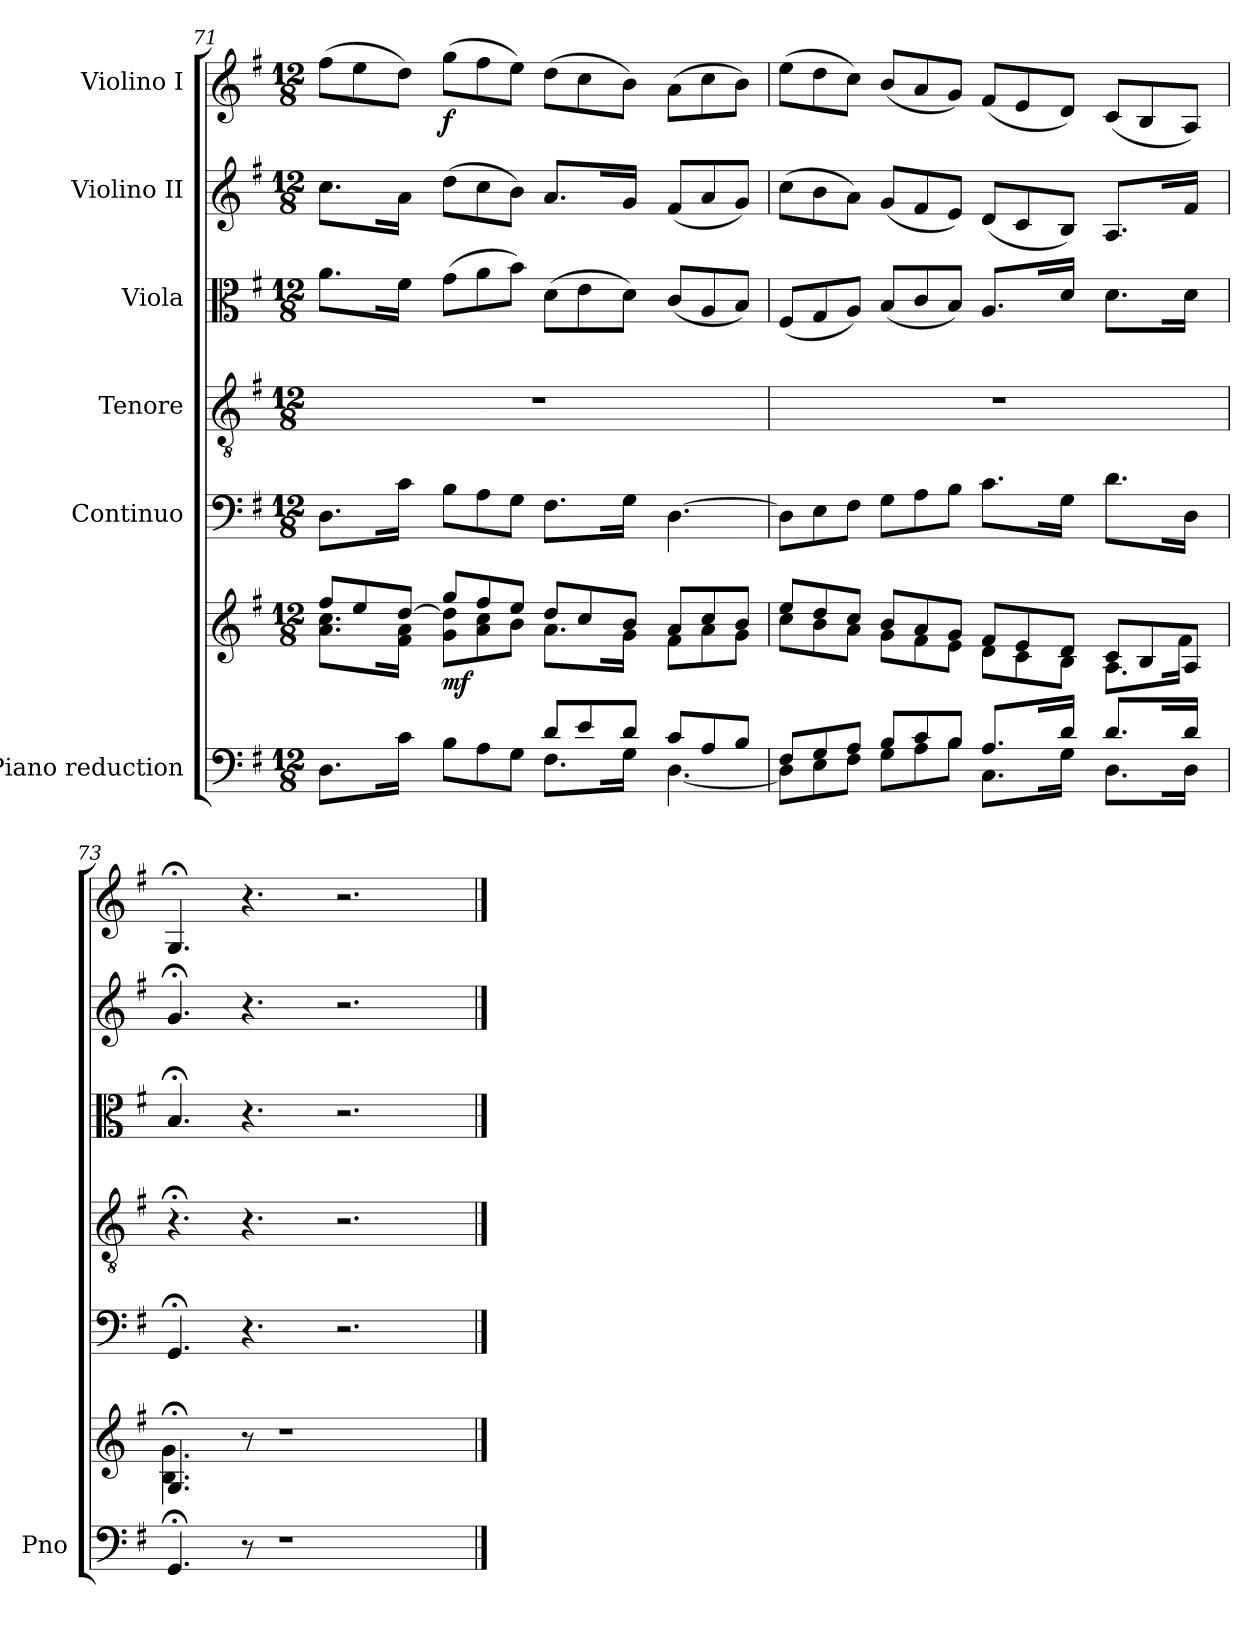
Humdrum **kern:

**kern	**kern	**dynam	**kern	**kern	**kern	**dynam	**kern	**dynam	**kern	**dynam
*part6	*part6	*part6	*part5	*part4	*part3	*part3	*part2	*part2	*part1	*part1
*staff7	*staff6	*staff6/7	*staff5	*staff4	*staff3	*staff3	*staff2	*staff2	*staff1	*staff1
*I"Piano reduction	*	*	*I"Continuo	*I"Tenore	*I"Viola	*	*I"Violino II	*	*I"Violino I	*
*I'Pno	*	*	*	*	*	*	*	*	*	*
!!LO:PB:g=z
*clefF4	*clefG2	*	*clefF4	*clefGv2	*clefC3	*	*clefG2	*	*clefG2	*
*k[f#]	*k[f#]	*	*k[f#]	*k[f#]	*k[f#]	*	*k[f#]	*	*k[f#]	*
*M12/8	*M12/8	*	*M12/8	*M12/8	*M12/8	*	*M12/8	*	*M12/8	*
=71	=71	=71	=71	=71	=71	=71	=71	=71	=71	=71
*^	*^	*	*	*	*	*	*	*	*	*
2.ryy	8.D\L	8ff#/L	8.a\ 8.cc\L	.	8.D\L	1.r	8.a\L	.	8.cc\L	.	(>8ff#\L	.
.	.	8ee/	.	.	.	.	.	.	.	.	8ee\	.
.	16rddyy	.	16rcccyy	.	16rAyy	.	16rgyy	.	16ryy	.	.	.
.	16c\Jk	[8dd/J	16f#\ 16a\Jk	.	16c\Jk	.	16f#\Jk	.	16a\Jk	.	8dd\J)	.
.	16ryy	.	16ryy	.	16ryy	.	16ryy	.	16ryy	.	.	.
!	!	!	!	!LO:DY:b	!	!	!	!LO:DY:b	!	!	!	!
!	!	!	!	!	!	!	!	!LO:DY:n=1:b	!	!	!	!
!	!	!	!	!	!	!	!	!LO:DY:n=2:b	!	!LO:DY:b	!	!
!	!	!	!	!	!	!	!	!	!	!LO:DY:n=1:b	!	!
!	!	!	!	!	!	!	!	!	!	!LO:DY:n=2:b	!	!LO:DY:b
.	8B\L	8gg/L	8g\ 8dd\]L	mf	8B\L	.	(>8g\L	other-dynamics f other-dynamics	(>8dd\L	other-dynamics f other-dynamics	(>8gg\L	f
.	8A\	8ff#/	8a\ 8cc\	.	8A\	.	8a\	.	8cc\	.	8ff#\	.
.	8G\J	8ee/J	8b\J	.	8G\J	.	8b\J)	.	8b\J)	.	8ee\J)	.
8d/L	8.F#\L	8dd/L	8.a\L	.	8.F#\L	.	(>8d\L	.	8.a/L	.	(>8dd\L	.
8e/	.	8cc/	.	.	.	.	8e\	.	.	.	8cc\	.
.	16rbyy	.	16rcccyy	.	16rcyy	.	.	.	16ryy	.	.	.
8d/J	16G\Jk	8b/J	16g\Jk	.	16G\Jk	.	8d\J)	.	16g/Jk	.	8b\J)	.
.	16ryy	.	16ryy	.	16ryy	.	.	.	16ryy	.	.	.
8c/L	[4.D\	8a/L	8f#\L	.	[4.D\	.	(<8c/L	.	(<8f#/L	.	(>8a\L	.
8A/	.	8cc/	8a\	.	.	.	8A/	.	8a/	.	8cc\	.
8B/J	.	8b/J	8g\J	.	.	.	8B/J)	.	8g/J)	.	8b\J)	.
=72	=72	=72	=72	=72	=72	=72	=72	=72	=72	=72	=72	=72
8F#/L	8D\L]	8ee/L	8cc\L	.	8D\L]	1.r	(<8F#/L	.	(>8cc\L	.	(>8ee\L	.
8G/	8E\	8dd/	8b\	.	8E\	.	8G/	.	8b\	.	8dd\	.
8A/J	8F#\J	8cc/J	8a\J	.	8F#\J	.	8A/J)	.	8a\J)	.	8cc\J)	.
8B/L	8G\L	8b/L	8g\L	.	8G\L	.	(<8B/L	.	(<8g/L	.	(<8b/L	.
8c/	8A\	8a/	8f#\	.	8A\	.	8c/	.	8f#/	.	8a/	.
8B/J	8B\J	8g/J	8e\J	.	8B\J	.	8B/J)	.	8e/J)	.	8g/J)	.
8.A/L	8.C\L	8f#/L	8d\L	.	8.c\L	.	8.A/L	.	(<8d/L	.	(<8f#/L	.
.	.	8e/	8c\	.	.	.	.	.	8c/	.	8e/	.
16reyy	16reyy	.	.	.	16rcyy	.	16ryy	.	.	.	.	.
16d/Jk	16G\Jk	8d/J	8B\J	.	16G\Jk	.	16d/Jk	.	8B/J)	.	8d/J)	.
16ryy	16ryy	.	.	.	16ryy	.	16ryy	.	.	.	.	.
8.d/L	8.D\L	8c/L	8.A\L	.	8.d\L	.	8.d\L	.	8.A/L	.	(<8c/L	.
.	.	8B/	.	.	.	.	.	.	.	.	8B/	.
16rCCyy	16rddyy	.	16raayy	.	16rAyy	.	16reyy	.	16reyy	.	.	.
16d/Jk	16D\Jk	8A/J	16f#\Jk	.	16D\Jk	.	16d\Jk	.	16f#/Jk	.	8A/J)	.
16ryy	16ryy	.	16ryy	.	16ryy	.	16ryy	.	16ryy	.	.	.
*v	*v	*	*	*	*	*	*	*	*	*	*	*
=73	=73	=73	=73	=73	=73	=73	=73	=73	=73	=73	=73
4.GG;/	4.G;</	4.B\ 4.g\	.	4.GG;</	4.r;<	4.B;</	.	4.g;</	.	4.G;</	.
8r	8r	1ryy	.	4.r	4.r	4.r	.	4.r	.	4.r	.
1r	1r	.	.	.	.	.	.	.	.	.	.
.	.	.	.	2.r	2.r	2.r	.	2.r	.	2.r	.
.	.	8ryy	.	.	.	.	.	.	.	.	.
*	*v	*v	*	*	*	*	*	*	*	*	*
==	==	==	==	==	==	==	==	==	==	==
*-	*-	*-	*-	*-	*-	*-	*-	*-	*-	*-
